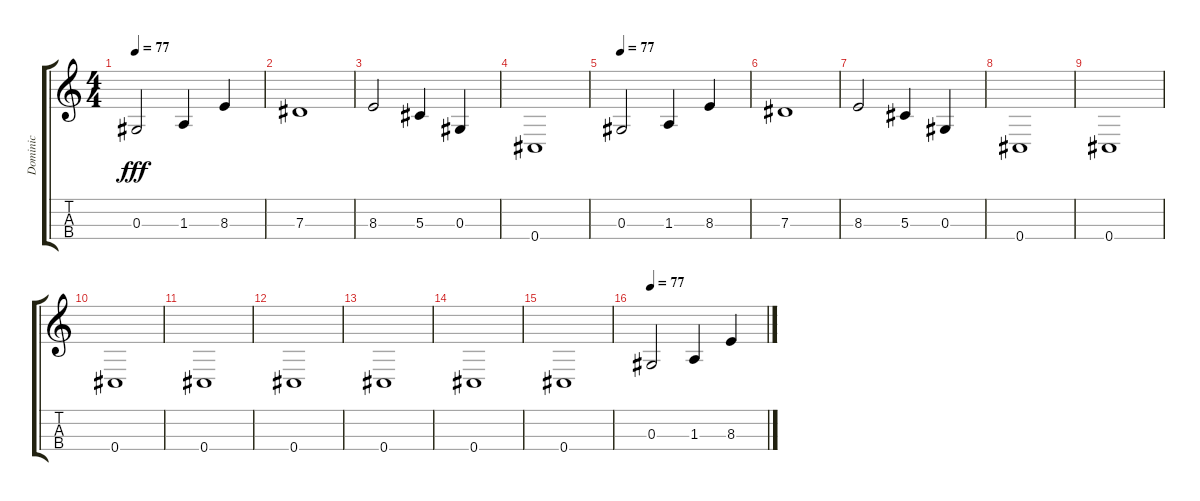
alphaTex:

\track ("Dominic" "Dominic") {instrument electricbasspick}
\staff {score tabs}
\tuning (Gb3 Db3 Ab2 Db2) {hide}
\ts (4 4)
\tempo 77
\clef g2
\ks c
0.3.2{dy fff} 1.3.4 8.3.4 |
7.3.1 |
8.3.2 5.3.4 0.3.4 |
0.4.1 |
\tempo 77
0.3.2 1.3.4 8.3.4 |
7.3.1 |
8.3.2 5.3.4 0.3.4 |
0.4.1 |
0.4.1 |
0.4.1 |
0.4.1 |
0.4.1 |
0.4.1 |
0.4.1 |
0.4.1 |
\tempo 77
0.3.2 1.3.4 8.3.4
